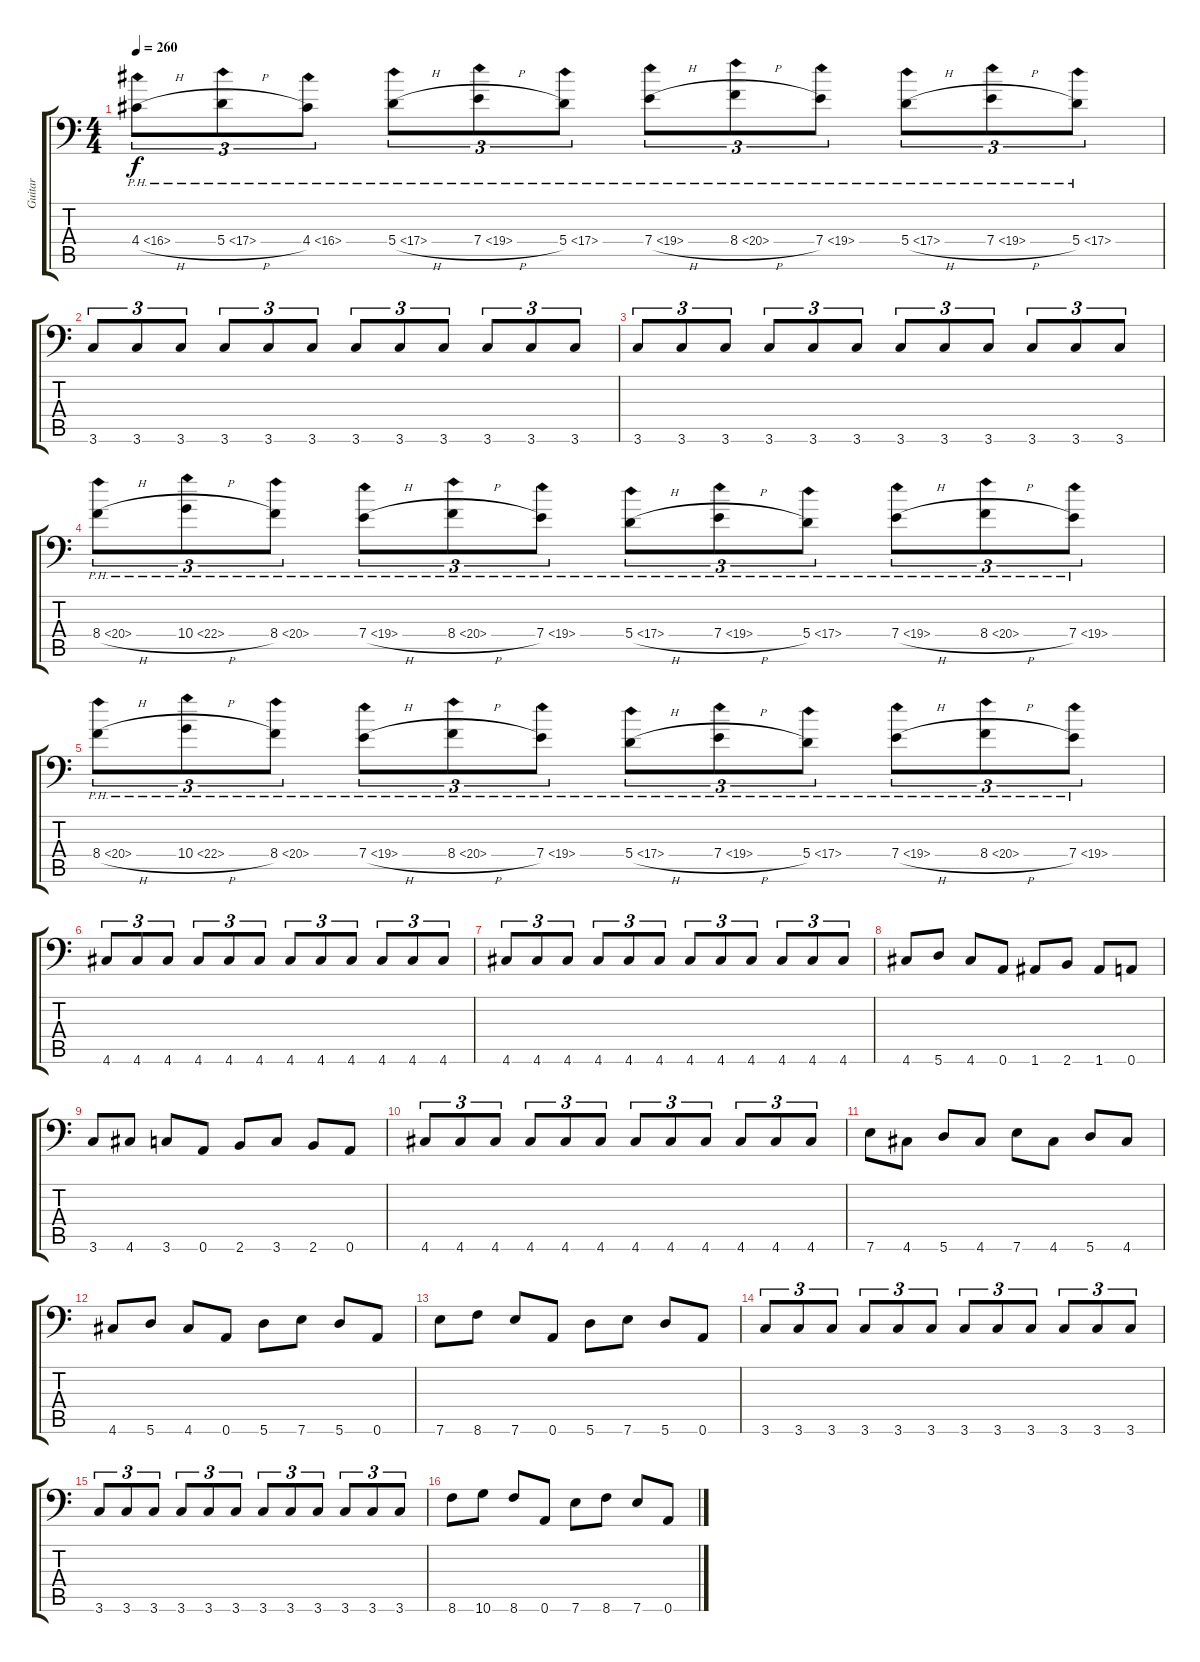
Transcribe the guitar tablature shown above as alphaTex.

\track ("Guitar" "Guitar") {instrument distortionguitar}
\staff {score tabs}
\tuning (B3 Gb3 D3 A2 E2 A1) {hide}
\ts (4 4)
\tempo 260
\clef f4
\ks c
4.4{ph 12 h}.8{tu (3 2) dy f} 5.4{ph 12 h}.8{tu (3 2)} 4.4{ph 12}.8{tu (3 2)} 5.4{ph 12 h}.8{tu (3 2)} 7.4{ph 12 h}.8{tu (3 2)} 5.4{ph 12}.8{tu (3 2)} 7.4{ph 12 h}.8{tu (3 2)} 8.4{ph 12 h}.8{tu (3 2)} 7.4{ph 12}.8{tu (3 2)} 5.4{ph 12 h}.8{tu (3 2)} 7.4{ph 12 h}.8{tu (3 2)} 5.4{ph 12}.8{tu (3 2)} |
3.6.8{tu (3 2)} 3.6.8{tu (3 2)} 3.6.8{tu (3 2)} 3.6.8{tu (3 2)} 3.6.8{tu (3 2)} 3.6.8{tu (3 2)} 3.6.8{tu (3 2)} 3.6.8{tu (3 2)} 3.6.8{tu (3 2)} 3.6.8{tu (3 2)} 3.6.8{tu (3 2)} 3.6.8{tu (3 2)} |
3.6.8{tu (3 2)} 3.6.8{tu (3 2)} 3.6.8{tu (3 2)} 3.6.8{tu (3 2)} 3.6.8{tu (3 2)} 3.6.8{tu (3 2)} 3.6.8{tu (3 2)} 3.6.8{tu (3 2)} 3.6.8{tu (3 2)} 3.6.8{tu (3 2)} 3.6.8{tu (3 2)} 3.6.8{tu (3 2)} |
8.4{ph 12 h}.8{tu (3 2)} 10.4{ph 12 h}.8{tu (3 2)} 8.4{ph 12}.8{tu (3 2)} 7.4{ph 12 h}.8{tu (3 2)} 8.4{ph 12 h}.8{tu (3 2)} 7.4{ph 12}.8{tu (3 2)} 5.4{ph 12 h}.8{tu (3 2)} 7.4{ph 12 h}.8{tu (3 2)} 5.4{ph 12}.8{tu (3 2)} 7.4{ph 12 h}.8{tu (3 2)} 8.4{ph 12 h}.8{tu (3 2)} 7.4{ph 12}.8{tu (3 2)} |
8.4{ph 12 h}.8{tu (3 2)} 10.4{ph 12 h}.8{tu (3 2)} 8.4{ph 12}.8{tu (3 2)} 7.4{ph 12 h}.8{tu (3 2)} 8.4{ph 12 h}.8{tu (3 2)} 7.4{ph 12}.8{tu (3 2)} 5.4{ph 12 h}.8{tu (3 2)} 7.4{ph 12 h}.8{tu (3 2)} 5.4{ph 12}.8{tu (3 2)} 7.4{ph 12 h}.8{tu (3 2)} 8.4{ph 12 h}.8{tu (3 2)} 7.4{ph 12}.8{tu (3 2)} |
4.6.8{tu (3 2)} 4.6.8{tu (3 2)} 4.6.8{tu (3 2)} 4.6.8{tu (3 2)} 4.6.8{tu (3 2)} 4.6.8{tu (3 2)} 4.6.8{tu (3 2)} 4.6.8{tu (3 2)} 4.6.8{tu (3 2)} 4.6.8{tu (3 2)} 4.6.8{tu (3 2)} 4.6.8{tu (3 2)} |
4.6.8{tu (3 2)} 4.6.8{tu (3 2)} 4.6.8{tu (3 2)} 4.6.8{tu (3 2)} 4.6.8{tu (3 2)} 4.6.8{tu (3 2)} 4.6.8{tu (3 2)} 4.6.8{tu (3 2)} 4.6.8{tu (3 2)} 4.6.8{tu (3 2)} 4.6.8{tu (3 2)} 4.6.8{tu (3 2)} |
4.6.8 5.6.8 4.6.8 0.6.8 1.6.8 2.6.8 1.6.8 0.6.8 |
3.6.8 4.6.8 3.6.8 0.6.8 2.6.8 3.6.8 2.6.8 0.6.8 |
4.6.8{tu (3 2)} 4.6.8{tu (3 2)} 4.6.8{tu (3 2)} 4.6.8{tu (3 2)} 4.6.8{tu (3 2)} 4.6.8{tu (3 2)} 4.6.8{tu (3 2)} 4.6.8{tu (3 2)} 4.6.8{tu (3 2)} 4.6.8{tu (3 2)} 4.6.8{tu (3 2)} 4.6.8{tu (3 2)} |
7.6.8 4.6.8 5.6.8 4.6.8 7.6.8 4.6.8 5.6.8 4.6.8 |
4.6.8 5.6.8 4.6.8 0.6.8 5.6.8 7.6.8 5.6.8 0.6.8 |
7.6.8 8.6.8 7.6.8 0.6.8 5.6.8 7.6.8 5.6.8 0.6.8 |
3.6.8{tu (3 2)} 3.6.8{tu (3 2)} 3.6.8{tu (3 2)} 3.6.8{tu (3 2)} 3.6.8{tu (3 2)} 3.6.8{tu (3 2)} 3.6.8{tu (3 2)} 3.6.8{tu (3 2)} 3.6.8{tu (3 2)} 3.6.8{tu (3 2)} 3.6.8{tu (3 2)} 3.6.8{tu (3 2)} |
3.6.8{tu (3 2)} 3.6.8{tu (3 2)} 3.6.8{tu (3 2)} 3.6.8{tu (3 2)} 3.6.8{tu (3 2)} 3.6.8{tu (3 2)} 3.6.8{tu (3 2)} 3.6.8{tu (3 2)} 3.6.8{tu (3 2)} 3.6.8{tu (3 2)} 3.6.8{tu (3 2)} 3.6.8{tu (3 2)} |
8.6.8 10.6.8 8.6.8 0.6.8 7.6.8 8.6.8 7.6.8 0.6.8
